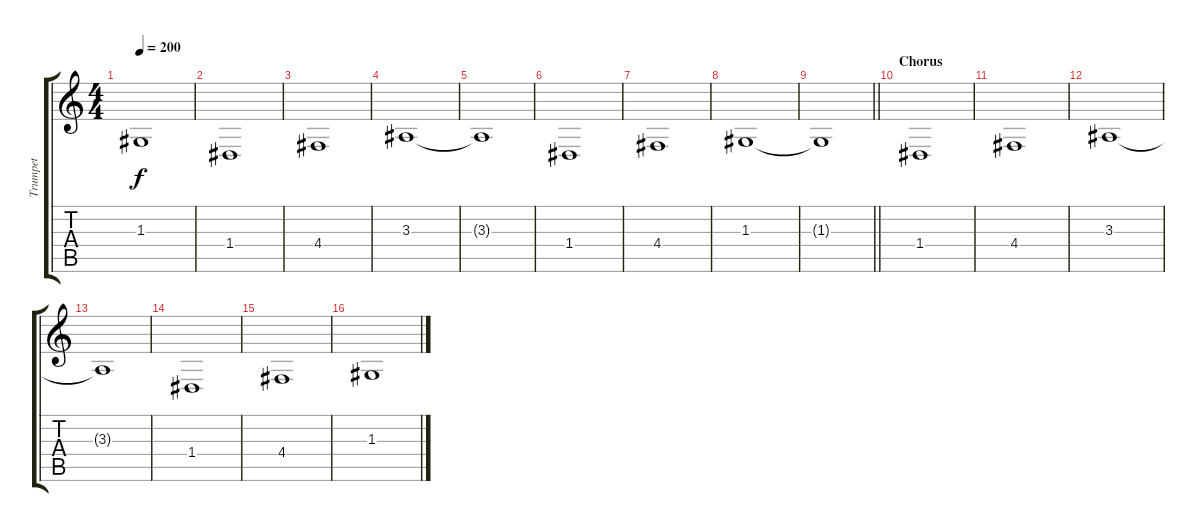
\track ("Trumpet" "Trumpet") {instrument trumpet}
\staff {score tabs}
\tuning (E4 B3 G3 D3 A2 E2) {hide}
\ts (4 4)
\tempo 200
\clef g2
\ks c
1.3{t}.1{dy f} |
1.4.1 |
4.4.1 |
3.3.1 |
3.3{t}.1 |
1.4.1 |
4.4.1 |
1.3.1 |
\barLineRight lightlight
1.3{t}.1 |
\section ("" "Chorus")
1.4.1 |
4.4.1 |
3.3.1 |
3.3{t}.1 |
1.4.1 |
4.4.1 |
1.3.1
